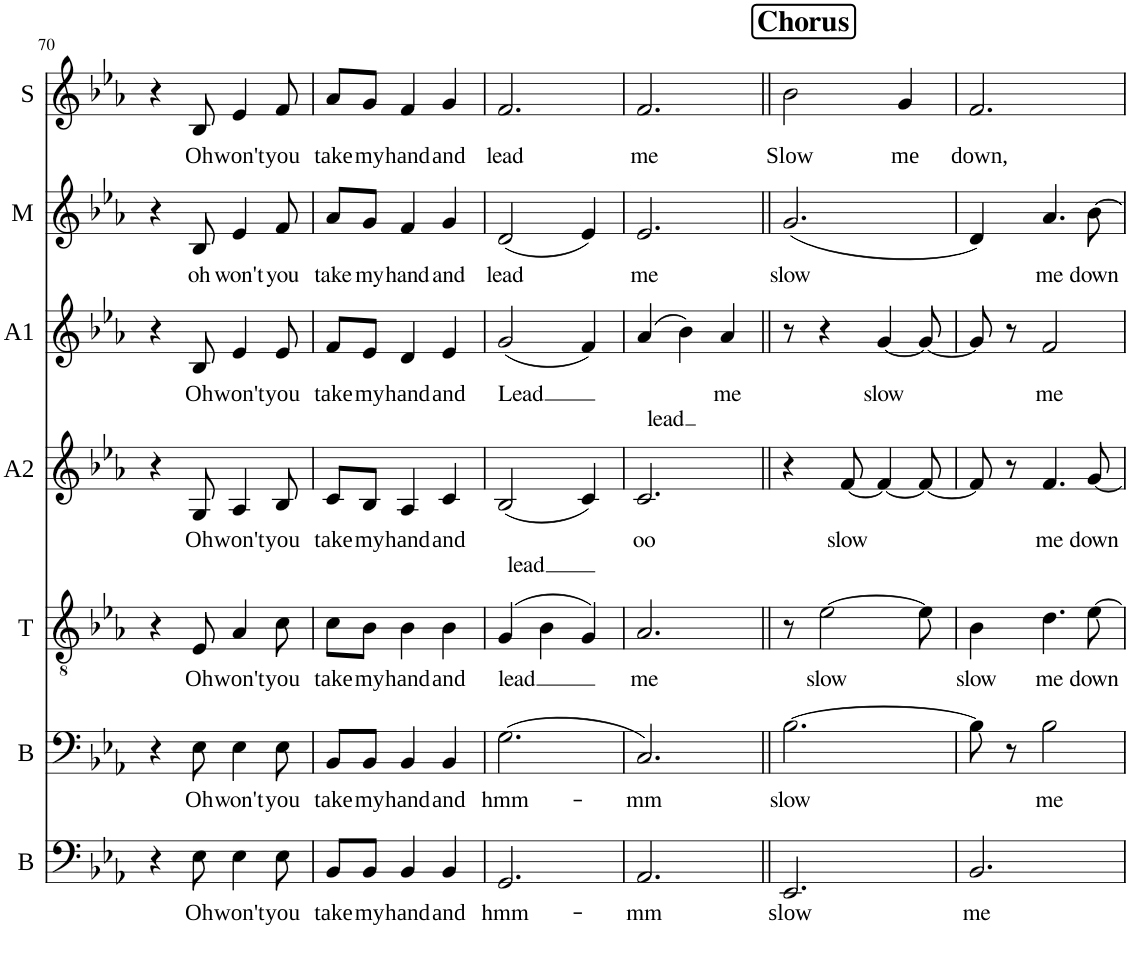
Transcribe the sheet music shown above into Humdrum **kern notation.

**kern	**text	**kern	**text	**kern	**text	**kern	**text	**kern	**text	**kern	**text	**kern	**text
*part7	*part7	*part6	*part6	*part5	*part5	*part4	*part4	*part3	*part3	*part2	*part2	*part1	*part1
*staff7	*staff7	*staff6	*staff6	*staff5	*staff5	*staff4	*staff4	*staff3	*staff3	*staff2	*staff2	*staff1	*staff1
*I"Bass	*	*I"Baritone	*	*I"Tenor	*	*I"Alto 2	*	*I"Alto 1	*	*I"Mezzo	*	*I"Soprano	*
*I'B	*	*I'B	*	*I'T	*	*I'A2	*	*I'A1	*	*I'M	*	*I'S	*
!!LO:PB:g=z
*clefF4	*	*clefF4	*	*clefGv2	*	*clefG2	*	*clefG2	*	*clefG2	*	*clefG2	*
*k[b-e-a-]	*	*k[b-e-a-]	*	*k[b-e-a-]	*	*k[b-e-a-]	*	*k[b-e-a-]	*	*k[b-e-a-]	*	*k[b-e-a-]	*
*M3/4	*	*M3/4	*	*M3/4	*	*M3/4	*	*M3/4	*	*M3/4	*	*M3/4	*
=70	=70	=70	=70	=70	=70	=70	=70	=70	=70	=70	=70	=70	=70
4r	.	4r	.	4r	.	4r	.	4r	.	4r	.	4r	.
!	!LO:LY:b	!	!LO:LY:b	!	!LO:LY:b	!	!LO:LY:b	!	!LO:LY:b	!	!LO:LY:b	!	!LO:LY:b
8E-\	Oh	8E-\	Oh	8E-/	Oh	8G/	Oh	8B-/	Oh	8B-/	oh	8B-/	Oh
!	!LO:LY:b	!	!LO:LY:b	!	!LO:LY:b	!	!LO:LY:b	!	!LO:LY:b	!	!LO:LY:b	!	!LO:LY:b
4E-\	won't	4E-\	won't	4A-/	won't	4A-/	won't	4e-/	won't	4e-/	won't	4e-/	won't
!	!LO:LY:b	!	!LO:LY:b	!	!LO:LY:b	!	!LO:LY:b	!	!LO:LY:b	!	!LO:LY:b	!	!LO:LY:b
8E-\	you	8E-\	you	8c\	you	8B-/	you	8e-/	you	8f/	you	8f/	you
=71	=71	=71	=71	=71	=71	=71	=71	=71	=71	=71	=71	=71	=71
!	!LO:LY:b	!	!LO:LY:b	!	!LO:LY:b	!	!LO:LY:b	!	!LO:LY:b	!	!LO:LY:b	!	!LO:LY:b
8BB-/L	take	8BB-/L	take	8c\L	take	8c/L	take	8f/L	take	8a-/L	take	8a-/L	take
!	!LO:LY:b	!	!LO:LY:b	!	!LO:LY:b	!	!LO:LY:b	!	!LO:LY:b	!	!LO:LY:b	!	!LO:LY:b
8BB-/J	my	8BB-/J	my	8B-\J	my	8B-/J	my	8e-/J	my	8g/J	my	8g/J	my
!	!LO:LY:b	!	!LO:LY:b	!	!LO:LY:b	!	!LO:LY:b	!	!LO:LY:b	!	!LO:LY:b	!	!LO:LY:b
4BB-/	hand	4BB-/	hand	4B-\	hand	4A-/	hand	4d/	hand	4f/	hand	4f/	hand
!	!LO:LY:b	!	!LO:LY:b	!	!LO:LY:b	!	!LO:LY:b	!	!LO:LY:b	!	!LO:LY:b	!	!LO:LY:b
4BB-/	and	4BB-/	and	4B-\	and	4c/	and	4e-/	and	4g/	and	4g/	and
=72	=72	=72	=72	=72	=72	=72	=72	=72	=72	=72	=72	=72	=72
!	!LO:LY:b	!	!LO:LY:b	!	!LO:LY:b	!	!LO:LY:b	!	!LO:LY:b	!	!LO:LY:b	!	!LO:LY:b
2.GG/	hmm-	(2.G\	hmm-	(4G/	-lead	(2B-/	lead	(2g/	Lead	(2d/	lead	2.f/	lead
.	.	.	.	4B-\	.	.	.	.	.	.	.	.	.
.	.	.	.	4G/)	.	4c/)	.	4f/)	.	4e-/)	.	.	.
=73	=73	=73	=73	=73	=73	=73	=73	=73	=73	=73	=73	=73	=73
!	!LO:LY:b	!	!LO:LY:b	!	!LO:LY:b	!	!LO:LY:b	!	!LO:LY:b	!	!LO:LY:b	!	!LO:LY:b
2.AA-/	-mm	2.C/)	-mm	2.A-/	me	2.c/	-oo	(4a-/	lead	2.e-/	me	2.f/	me
.	.	.	.	.	.	.	.	4b-\)	.	.	.	.	.
!	!	!	!	!	!	!	!	!	!LO:LY:b	!	!	!	!
.	.	.	.	.	.	.	.	4a-/	me	.	.	.	.
!!LO:REH:place=s1:a:B:cj:fs=14:t=Chorus
=74||	=74||	=74||	=74||	=74||	=74||	=74||	=74||	=74||	=74||	=74||	=74||	=74||	=74||
!	!LO:LY:b	!	!LO:LY:b	!	!	!	!	!	!	!	!LO:LY:b	!	!LO:LY:b
2.EE-/	slow	[2.B-\	slow	8r	.	4r	.	8r	.	(2.g/	slow	2b-\	Slow
!	!	!	!	!	!LO:LY:b	!	!	!	!	!	!	!	!
.	.	.	.	[2e-\	slow	.	.	4r	.	.	.	.	.
!	!	!	!	!	!	!	!LO:LY:b	!	!	!	!	!	!
.	.	.	.	.	.	[8f/	slow	.	.	.	.	.	.
!	!	!	!	!	!	!	!	!	!LO:LY:b	!	!	!	!
.	.	.	.	.	.	4f/_	.	[4g/	slow	.	.	.	.
!	!	!	!	!	!	!	!	!	!	!	!	!	!LO:LY:b
.	.	.	.	.	.	.	.	.	.	.	.	4g/	me
.	.	.	.	8e-\]	.	8f/_	.	8g/_	.	.	.	.	.
=75	=75	=75	=75	=75	=75	=75	=75	=75	=75	=75	=75	=75	=75
!	!LO:LY:b	!	!	!	!LO:LY:b	!	!	!	!	!	!	!	!LO:LY:b
2.BB-/	me	8B-\]	.	4B-\	slow	8f/]	.	8g/]	.	4d/)	.	2.f/	down,
.	.	8r	.	.	.	8r	.	8r	.	.	.	.	.
!	!	!	!LO:LY:b	!	!LO:LY:b	!	!LO:LY:b	!	!LO:LY:b	!	!LO:LY:b	!	!
.	.	2B-\	me	4.d\	me	4.f/	me	2f/	me	4.a-/	me	.	.
!	!	!	!	!	!LO:LY:b	!	!LO:LY:b	!	!	!	!LO:LY:b	!	!
.	.	.	.	[8e-\	down	[8g/	down	.	.	[8b-\	down	.	.
=	=	=	=	=	=	=	=	=	=	=	=	=	=
*-	*-	*-	*-	*-	*-	*-	*-	*-	*-	*-	*-	*-	*-
